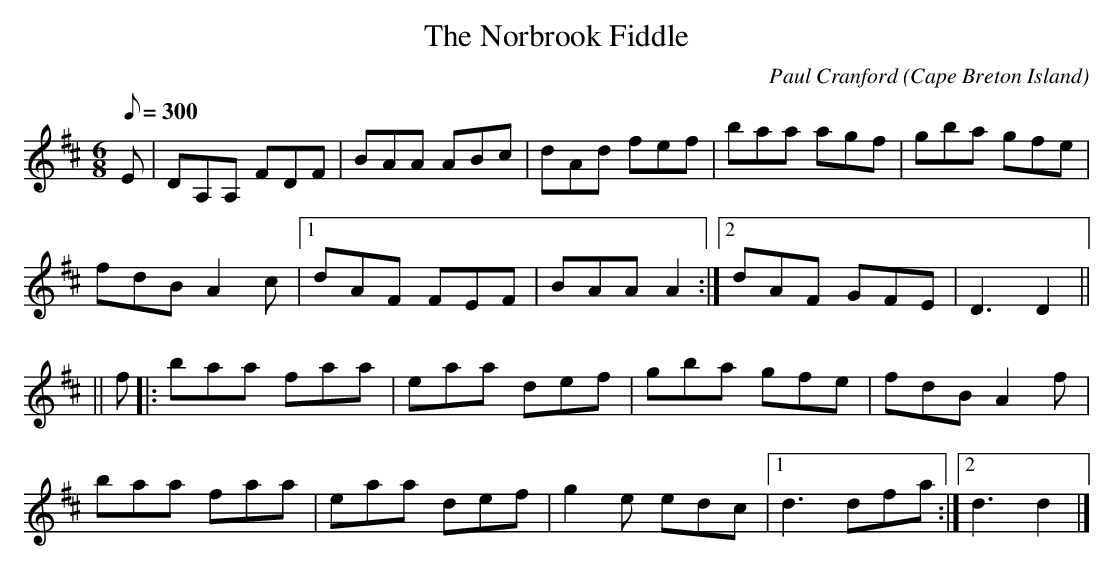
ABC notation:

X:1
T:The Norbrook Fiddle
C:Paul Cranford
O:Cape Breton Island
L:1/8
Q:300
M:6/8
K:D
E|DA,A, FDF|BAA ABc|dAd fef|baa agf|gba gfe|
fdB A2 c|[1dAF FEF|BAA A2:|[2dAF GFE|D3 D2||
||f|:baa faa|eaa def|gba gfe|fdB A2f|
baa faa|eaa def|g2 e edc|[1d3 dfa:|[2d3 d2|]
